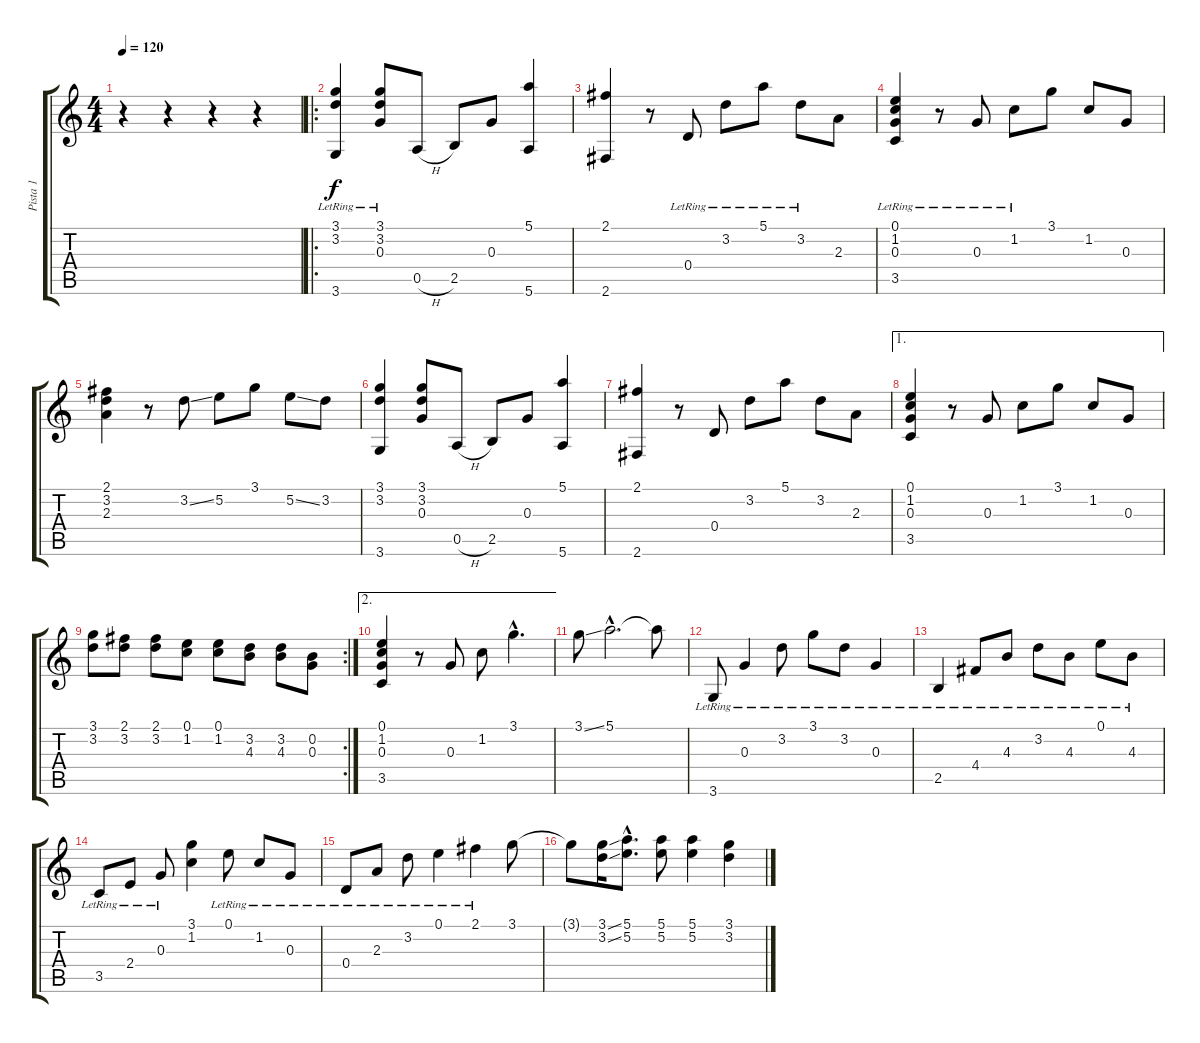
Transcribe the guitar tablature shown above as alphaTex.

\track ("Pista 1" "Pista 1") {instrument acousticguitarnylon}
\staff {score tabs}
\tuning (E4 B3 G3 D3 A2 E2) {hide}
\ts (4 4)
\tempo 120
\clef g2
\ks c
r.4{dy f instrument acousticguitarnylon} r.4 r.4 r.4 |
\ro
(3.1{lr} 3.2{lr} 3.6{lr}).4 (3.1 3.2 0.3{lr}).8 0.5{h}.8 2.5.8 0.3.8 (5.1 5.6).4 |
(2.1 2.6).4 r.8 0.4{lr}.8 3.2{lr}.8 5.1{lr}.8 3.2{lr}.8 2.3.8 |
(0.1{lr} 1.2{lr} 0.3{lr} 3.5{lr}).4 r.8 0.3{lr}.8 1.2{lr}.8 3.1.8 1.2.8 0.3.8 |
(2.1 3.2 2.3).4 r.8 3.2{ss}.8 5.2.8 3.1.8 5.2{ss}.8 3.2.8 |
(3.1 3.2 3.6).4 (3.1 3.2 0.3).8 0.5{h}.8 2.5.8 0.3.8 (5.1 5.6).4 |
(2.1 2.6).4 r.8 0.4.8 3.2.8 5.1.8 3.2.8 2.3.8 |
\ae 1
(0.1 1.2 0.3 3.5).4 r.8 0.3.8 1.2.8 3.1.8 1.2.8 0.3.8 |
\rc 2
(3.1 3.2).8 (2.1 3.2).8 (2.1 3.2).8 (0.1 1.2).8 (0.1 1.2).8 (3.2 4.3).8 (3.2 4.3).8 (0.2 0.3).8 |
\ae 2
(0.1 1.2 0.3 3.5).4 r.8 0.3.8 1.2.8 3.1{hac}.4{d} |
3.1{ss}.8 5.1{hac}.2{d} 5.1{t}.8 |
3.6{lr}.8 0.3{lr}.4 3.2{lr}.8 3.1{lr}.8 3.2{lr}.8 0.3{lr}.4 |
2.5{lr}.4 4.4{lr}.8 4.3{lr}.8 3.2{lr}.8 4.3{lr}.8 0.1{lr}.8 4.3{lr}.8 |
3.5{lr}.8 2.4{lr}.8 0.3{lr}.8 (3.1 1.2).4 0.1{lr}.8 1.2{lr}.8 0.3{lr}.8 |
0.4{lr}.8 2.3{lr}.8 3.2{lr}.8 0.1{lr}.4 2.1{lr}.4 3.1.8 |
3.1{t}.8 (3.1{ss} 3.2{ss}).16 (5.1{hac} 5.2{hac}).8{d} (5.1 5.2).8 (5.1 5.2).4 (3.1 3.2).4
